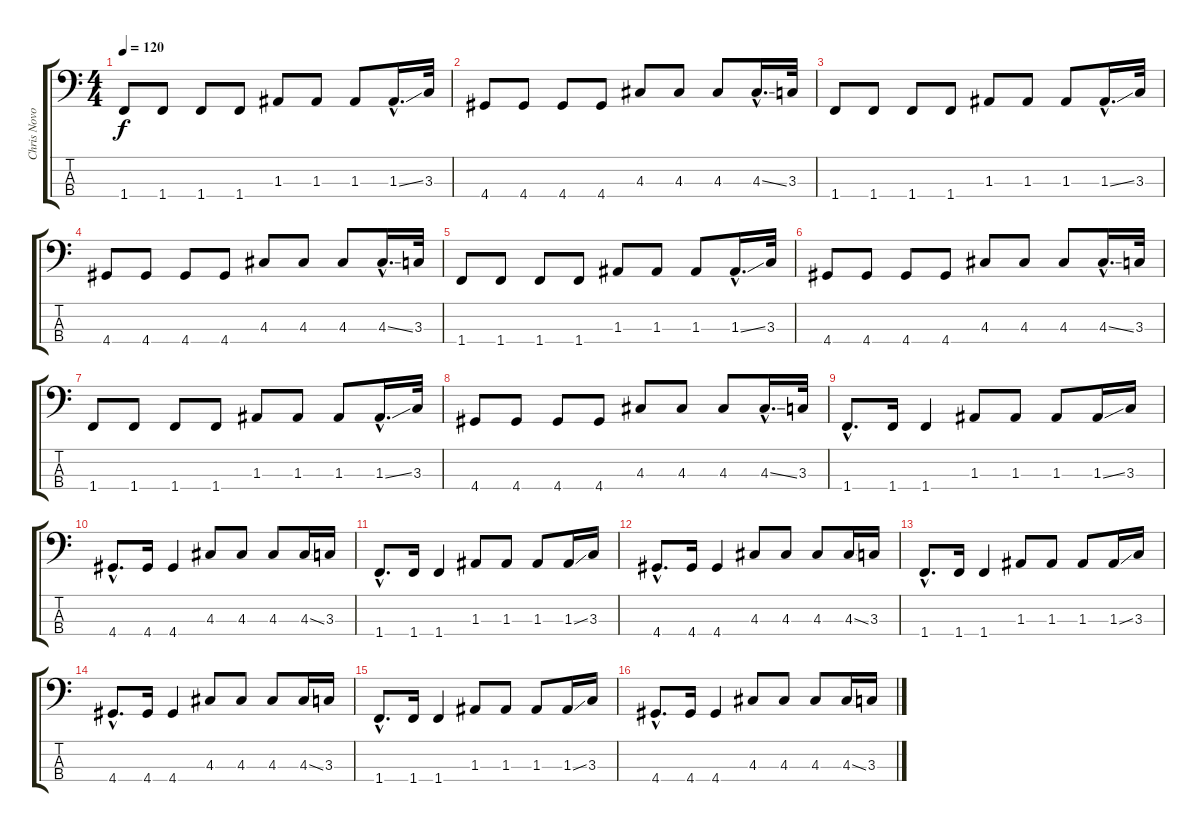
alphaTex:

\track ("Chris Novoselic - Bass" "Chris Novo") {instrument electricbassfinger}
\staff {score tabs}
\tuning (G2 D2 A1 E1) {hide}
\ts (4 4)
\tempo 120
\clef f4
\ks c
1.4.8{dy f} 1.4.8 1.4.8 1.4.8 1.3.8 1.3.8 1.3.8 1.3{ss hac}.16{d} 3.3.32 |
4.4.8 4.4.8 4.4.8 4.4.8 4.3.8 4.3.8 4.3.8 4.3{ss hac}.16{d} 3.3.32 |
1.4.8 1.4.8 1.4.8 1.4.8 1.3.8 1.3.8 1.3.8 1.3{ss hac}.16{d} 3.3.32 |
4.4.8 4.4.8 4.4.8 4.4.8 4.3.8 4.3.8 4.3.8 4.3{ss hac}.16{d} 3.3.32 |
1.4.8 1.4.8 1.4.8 1.4.8 1.3.8 1.3.8 1.3.8 1.3{ss hac}.16{d} 3.3.32 |
4.4.8 4.4.8 4.4.8 4.4.8 4.3.8 4.3.8 4.3.8 4.3{ss hac}.16{d} 3.3.32 |
1.4.8 1.4.8 1.4.8 1.4.8 1.3.8 1.3.8 1.3.8 1.3{ss hac}.16{d} 3.3.32 |
4.4.8 4.4.8 4.4.8 4.4.8 4.3.8 4.3.8 4.3.8 4.3{ss hac}.16{d} 3.3.32 |
1.4{hac}.8{d} 1.4.16 1.4.4 1.3.8 1.3.8 1.3.8 1.3{ss}.16 3.3.16 |
4.4{hac}.8{d} 4.4.16 4.4.4 4.3.8 4.3.8 4.3.8 4.3{ss}.16 3.3.16 |
1.4{hac}.8{d} 1.4.16 1.4.4 1.3.8 1.3.8 1.3.8 1.3{ss}.16 3.3.16 |
4.4{hac}.8{d} 4.4.16 4.4.4 4.3.8 4.3.8 4.3.8 4.3{ss}.16 3.3.16 |
1.4{hac}.8{d} 1.4.16 1.4.4 1.3.8 1.3.8 1.3.8 1.3{ss}.16 3.3.16 |
4.4{hac}.8{d} 4.4.16 4.4.4 4.3.8 4.3.8 4.3.8 4.3{ss}.16 3.3.16 |
1.4{hac}.8{d} 1.4.16 1.4.4 1.3.8 1.3.8 1.3.8 1.3{ss}.16 3.3.16 |
4.4{hac}.8{d} 4.4.16 4.4.4 4.3.8 4.3.8 4.3.8 4.3{ss}.16 3.3.16
